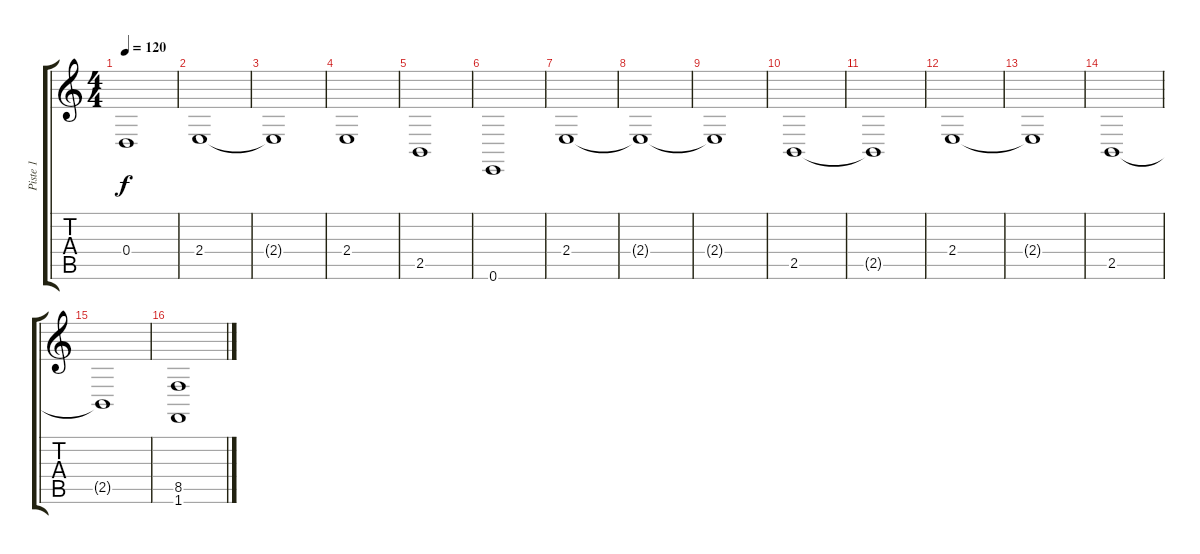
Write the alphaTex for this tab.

\track ("Piste 1" "Piste 1") {instrument lead7fifths}
\staff {score tabs}
\tuning (E4 B3 G3 D3 A2 E2) {hide}
\ts (4 4)
\tempo 120
\clef g2
\ks c
0.4.1{dy f} |
2.4.1 |
2.4{t}.1 |
2.4.1 |
2.5.1 |
0.6.1 |
2.4.1 |
2.4{t}.1 |
2.4{t}.1 |
2.5.1 |
2.5{t}.1 |
2.4.1 |
2.4{t}.1 |
2.5.1 |
2.5{t}.1 |
(8.5 1.6).1{instrument lead7fifths}
